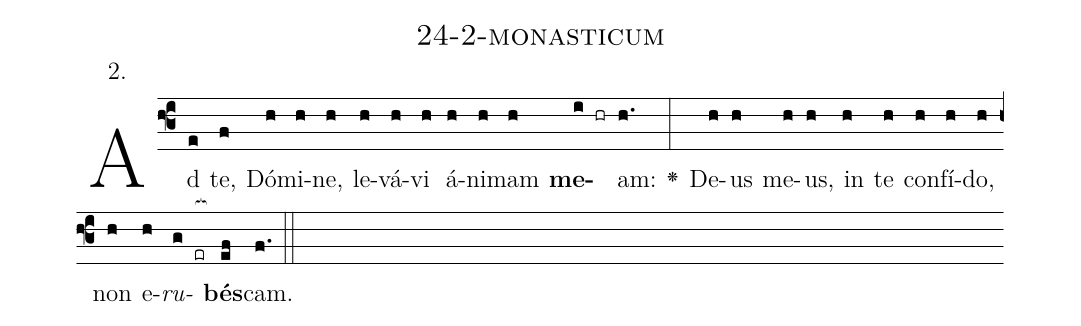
name: 24-2-monasticum;
annotation: 2.;
%%
(f3)Ad(e) te,(f) Dó(h)mi(h)ne,(h) le(h)vá(h)vi(h) á(h)ni(h)mam(h) <b>me</b>(i hr)am:(h.) <v>\greheightstar</v>(:) De(h)us(h) me(h)us,(h) in(h) te(h) con(h)fí(h)do,(h) non(h) e(h)<i>ru</i>(g er[ocb:1{])<b>bés</b>(ef[ocb:0}])cam.(f.) (::)


%E(h) u(h) o(h) u(g) a(ef) e.(f.) (::)
